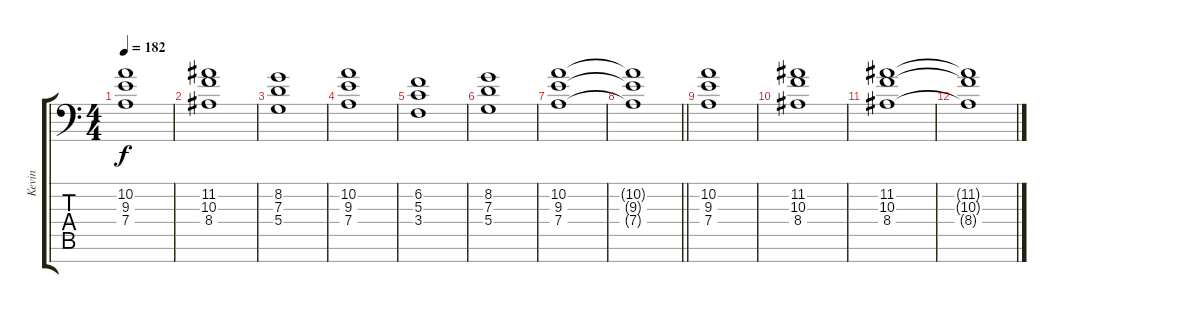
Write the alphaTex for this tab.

\track ("Kevin" "Kevin") {instrument electricgrandpiano}
\staff {score tabs}
\tuning (E4 B3 G3 D3 A2 E2 B0) {hide}
\ts (4 4)
\tempo 182
\clef f4
\ks c
(10.2 9.3 7.4).1{dy f} |
(11.2 10.3 8.4).1 |
(8.2 7.3 5.4).1 |
(10.2 9.3 7.4).1 |
(6.2 5.3 3.4).1 |
(8.2 7.3 5.4).1 |
(10.2 9.3 7.4).1 |
\barLineRight lightlight
(10.2{t} 9.3{t} 7.4{t}).1 |
(10.2 9.3 7.4).1 |
(11.2 10.3 8.4).1 |
(11.2 10.3 8.4).1 |
(11.2{t} 10.3{t} 8.4{t}).1
